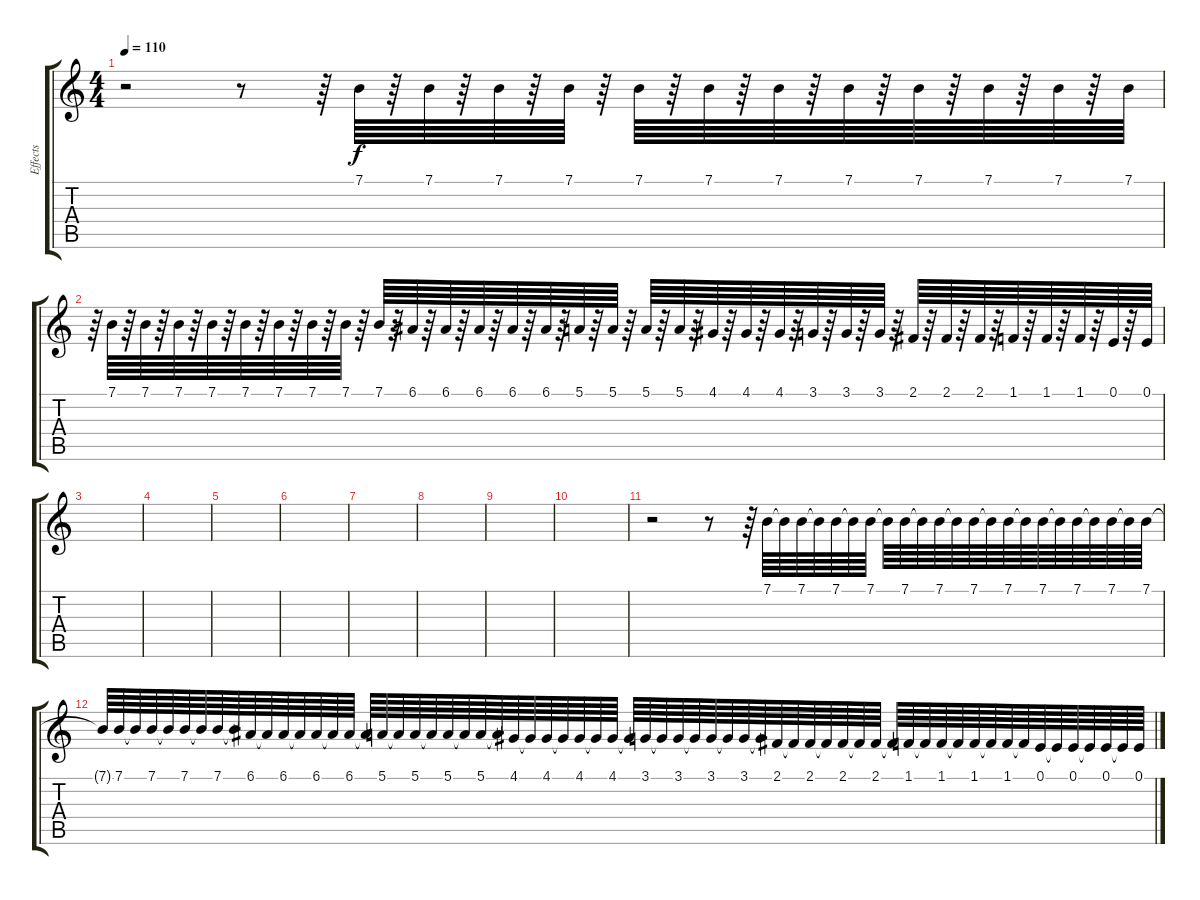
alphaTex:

\track ("Effects" "Effects") {instrument lead1square}
\staff {score tabs}
\tuning (E4 B3 G3 D3 A2 E2) {hide}
\ts (4 4)
\tempo 110
\clef g2
\ks c
r.2{dy f volume 0} r.8 r.64{volume 7} 7.1.64 r.64 7.1.64 r.64 7.1.64 r.64 7.1.64 r.64 7.1.64 r.64 7.1.64 r.64 7.1.64 r.64 7.1.64 r.64 7.1.64 r.64 7.1.64 r.64 7.1.64 r.64 7.1.64 |
r.64 7.1.64 r.64 7.1.64 r.64 7.1.64 r.64 7.1.64 r.64 7.1.64 r.64 7.1.64 r.64 7.1.64 r.64 7.1.64 r.64 7.1.64 r.64 6.1.64 r.64 6.1.64 r.64 6.1.64 r.64 6.1.64 r.64 6.1.64 r.64 5.1.64 r.64 5.1.64 r.64 5.1.64 r.64 5.1.64 r.64 4.1.64 r.64 4.1.64 r.64 4.1.64 r.64 3.1.64 r.64 3.1.64 r.64 3.1.64 r.64 2.1.64 r.64 2.1.64 r.64 2.1.64 r.64 1.1.64 r.64 1.1.64 r.64 1.1.64 r.64 0.1.64 r.64 0.1.64 |
|
|
|
|
|
|
|
|
r.2{volume 0} r.8 r.64{volume 7} 7.1.64 7.1{t}.64 7.1.64 7.1{t}.64 7.1.64 7.1{t}.64 7.1.64 7.1{t}.64 7.1.64 7.1{t}.64 7.1.64 7.1{t}.64 7.1.64 7.1{t}.64 7.1.64 7.1{t}.64 7.1.64 7.1{t}.64 7.1.64 7.1{t}.64 7.1.64 7.1{t}.64 7.1.64 |
7.1{t}.64 7.1.64 7.1{t}.64 7.1.64 7.1{t}.64 7.1.64 7.1{t}.64 7.1.64 7.1{t}.64 6.1.64 6.1{t}.64 6.1.64 6.1{t}.64 6.1.64 6.1{t}.64 6.1.64 6.1{t}.64 5.1.64 5.1{t}.64 5.1.64 5.1{t}.64 5.1.64 5.1{t}.64 5.1.64 5.1{t}.64 4.1.64 4.1{t}.64 4.1.64 4.1{t}.64 4.1.64 4.1{t}.64 4.1.64 4.1{t}.64 3.1.64 3.1{t}.64 3.1.64 3.1{t}.64 3.1.64 3.1{t}.64 3.1.64 3.1{t}.64 2.1.64 2.1{t}.64 2.1.64 2.1{t}.64 2.1.64 2.1{t}.64 2.1.64 2.1{t}.64 1.1.64 1.1{t}.64 1.1.64 1.1{t}.64 1.1.64 1.1{t}.64 1.1.64 1.1{t}.64 0.1.64 0.1{t}.64 0.1.64 0.1{t}.64 0.1.64 0.1{t}.64 0.1.64
